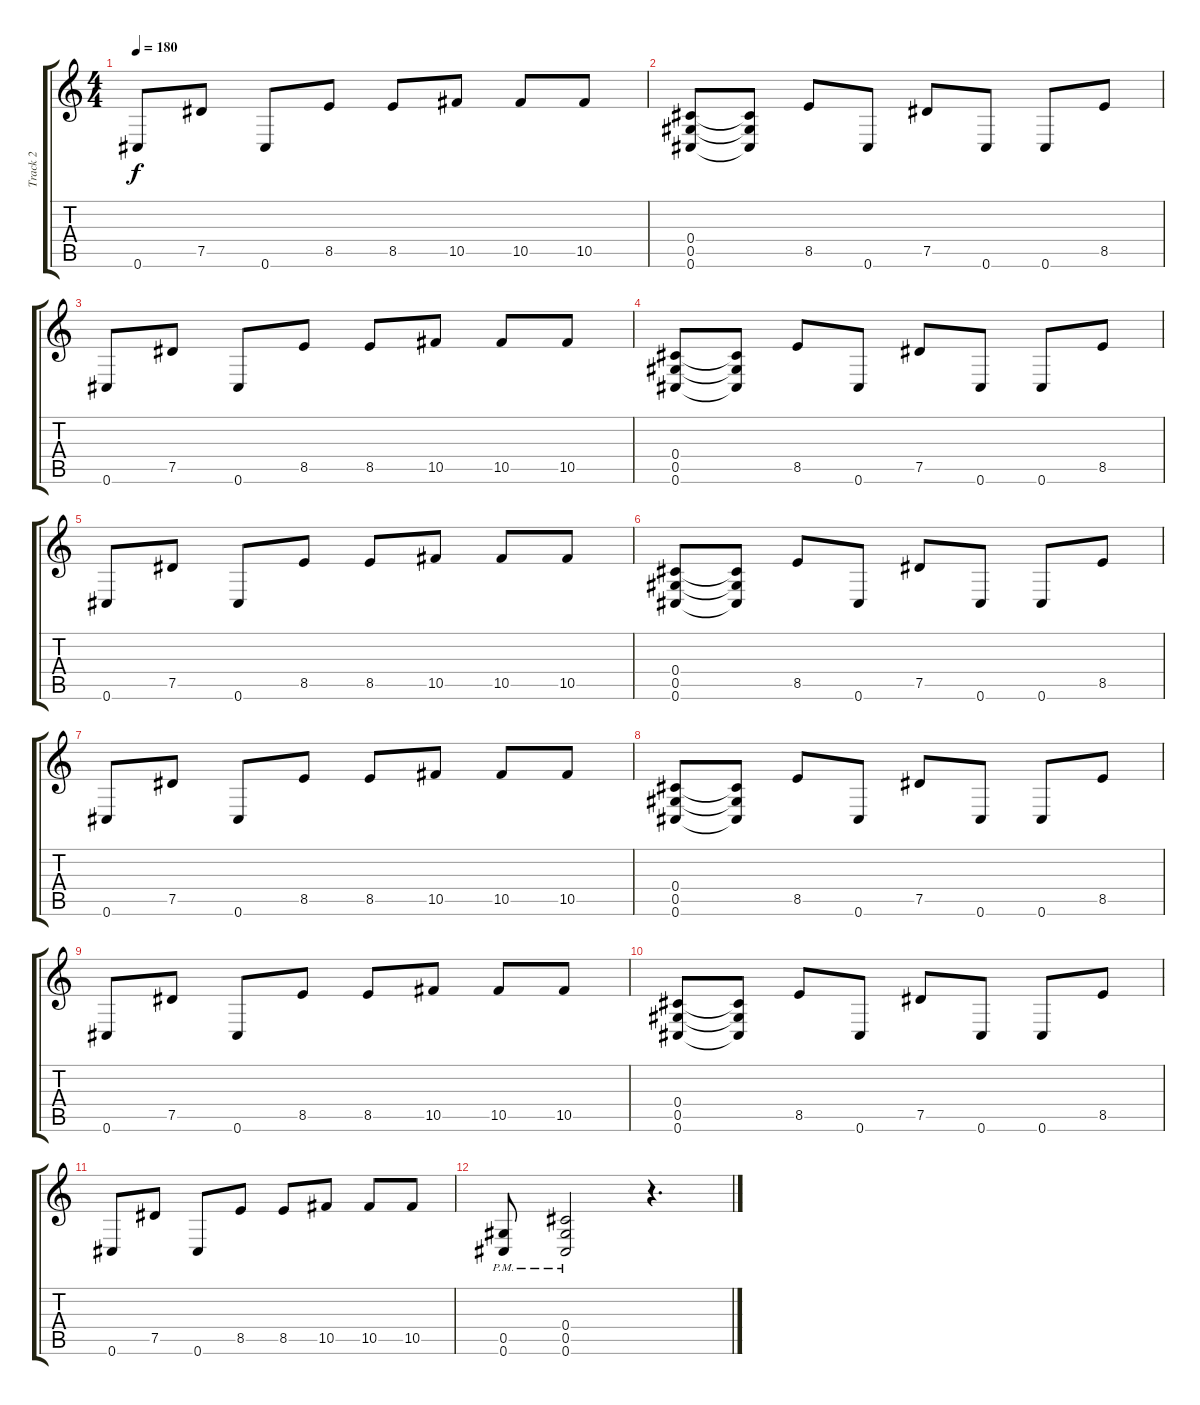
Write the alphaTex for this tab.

\track ("Track 2" "Track 2") {instrument distortionguitar}
\staff {score tabs}
\tuning (Eb4 Bb3 Gb3 Db3 Ab2 Db2) {hide}
\ts (4 4)
\tempo 180
\clef g2
\ks c
0.6.8{dy f} 7.5.8 0.6.8 8.5.8 8.5.8 10.5.8 10.5.8 10.5.8 |
(0.4 0.5 0.6).8 (0.4{t} 0.5{t} 0.6{t}).8 8.5.8 0.6.8 7.5.8 0.6.8 0.6.8 8.5.8 |
0.6.8 7.5.8 0.6.8 8.5.8 8.5.8 10.5.8 10.5.8 10.5.8 |
(0.4 0.5 0.6).8 (0.4{t} 0.5{t} 0.6{t}).8 8.5.8 0.6.8 7.5.8 0.6.8 0.6.8 8.5.8 |
0.6.8 7.5.8 0.6.8 8.5.8 8.5.8 10.5.8 10.5.8 10.5.8 |
(0.4 0.5 0.6).8 (0.4{t} 0.5{t} 0.6{t}).8 8.5.8 0.6.8 7.5.8 0.6.8 0.6.8 8.5.8 |
0.6.8 7.5.8 0.6.8 8.5.8 8.5.8 10.5.8 10.5.8 10.5.8 |
(0.4 0.5 0.6).8 (0.4{t} 0.5{t} 0.6{t}).8 8.5.8 0.6.8 7.5.8 0.6.8 0.6.8 8.5.8 |
0.6.8 7.5.8 0.6.8 8.5.8 8.5.8 10.5.8 10.5.8 10.5.8 |
(0.4 0.5 0.6).8 (0.4{t} 0.5{t} 0.6{t}).8 8.5.8 0.6.8 7.5.8 0.6.8 0.6.8 8.5.8 |
0.6.8 7.5.8 0.6.8 8.5.8 8.5.8 10.5.8 10.5.8 10.5.8 |
(0.5{pm} 0.6{pm}).8 (0.4{pm} 0.5{pm} 0.6{pm}).2{volume 13} r.4{d}
